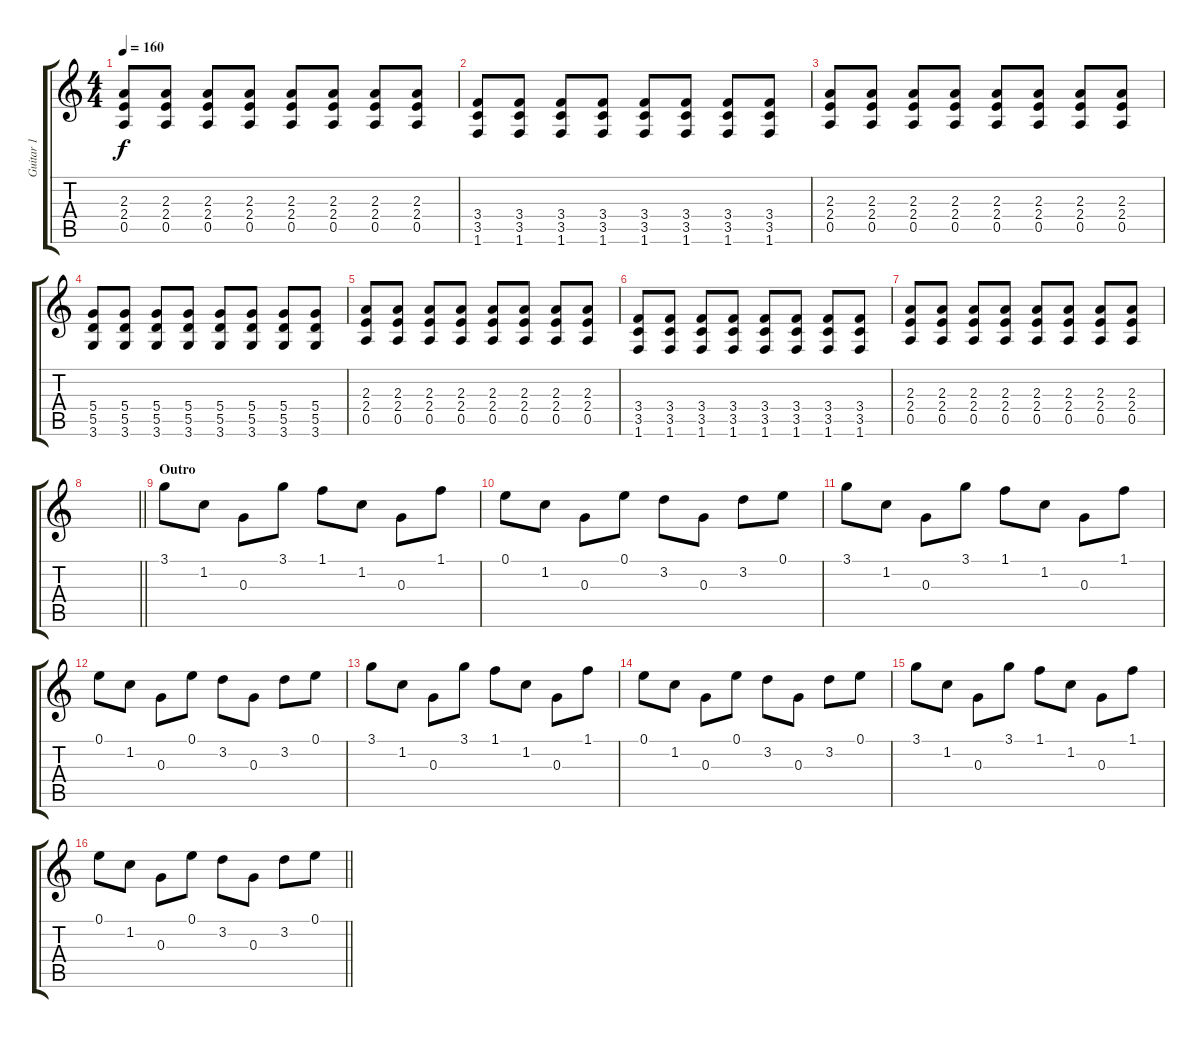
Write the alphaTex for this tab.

\track ("Guitar 1" "Guitar 1") {instrument distortionguitar}
\staff {score tabs}
\tuning (E4 B3 G3 D3 A2 E2) {hide}
\ts (4 4)
\tempo 160
\clef g2
\ks c
(2.3 2.4 0.5).8{dy f} (2.3 2.4 0.5).8 (2.3 2.4 0.5).8 (2.3 2.4 0.5).8 (2.3 2.4 0.5).8 (2.3 2.4 0.5).8 (2.3 2.4 0.5).8 (2.3 2.4 0.5).8 |
(3.4 3.5 1.6).8 (3.4 3.5 1.6).8 (3.4 3.5 1.6).8 (3.4 3.5 1.6).8 (3.4 3.5 1.6).8 (3.4 3.5 1.6).8 (3.4 3.5 1.6).8 (3.4 3.5 1.6).8 |
(2.3 2.4 0.5).8 (2.3 2.4 0.5).8 (2.3 2.4 0.5).8 (2.3 2.4 0.5).8 (2.3 2.4 0.5).8 (2.3 2.4 0.5).8 (2.3 2.4 0.5).8 (2.3 2.4 0.5).8 |
(5.4 5.5 3.6).8 (5.4 5.5 3.6).8 (5.4 5.5 3.6).8 (5.4 5.5 3.6).8 (5.4 5.5 3.6).8 (5.4 5.5 3.6).8 (5.4 5.5 3.6).8 (5.4 5.5 3.6).8 |
(2.3 2.4 0.5).8 (2.3 2.4 0.5).8 (2.3 2.4 0.5).8 (2.3 2.4 0.5).8 (2.3 2.4 0.5).8 (2.3 2.4 0.5).8 (2.3 2.4 0.5).8 (2.3 2.4 0.5).8 |
(3.4 3.5 1.6).8 (3.4 3.5 1.6).8 (3.4 3.5 1.6).8 (3.4 3.5 1.6).8 (3.4 3.5 1.6).8 (3.4 3.5 1.6).8 (3.4 3.5 1.6).8 (3.4 3.5 1.6).8 |
(2.3 2.4 0.5).8 (2.3 2.4 0.5).8 (2.3 2.4 0.5).8 (2.3 2.4 0.5).8 (2.3 2.4 0.5).8 (2.3 2.4 0.5).8 (2.3 2.4 0.5).8 (2.3 2.4 0.5).8 |
\barLineRight lightlight
|
\section ("" "Outro")
3.1.8{volume 11} 1.2.8 0.3.8 3.1.8 1.1.8 1.2.8 0.3.8 1.1.8 |
0.1.8 1.2.8 0.3.8 0.1.8 3.2.8 0.3.8 3.2.8 0.1.8 |
3.1.8 1.2.8 0.3.8 3.1.8 1.1.8 1.2.8 0.3.8 1.1.8 |
0.1.8 1.2.8 0.3.8 0.1.8 3.2.8 0.3.8 3.2.8 0.1.8 |
3.1.8 1.2.8 0.3.8 3.1.8 1.1.8 1.2.8 0.3.8 1.1.8 |
0.1.8 1.2.8 0.3.8 0.1.8 3.2.8 0.3.8 3.2.8 0.1.8 |
3.1.8 1.2.8 0.3.8 3.1.8 1.1.8 1.2.8 0.3.8 1.1.8 |
\barLineRight lightlight
0.1.8 1.2.8 0.3.8 0.1.8 3.2.8 0.3.8 3.2.8 0.1.8
